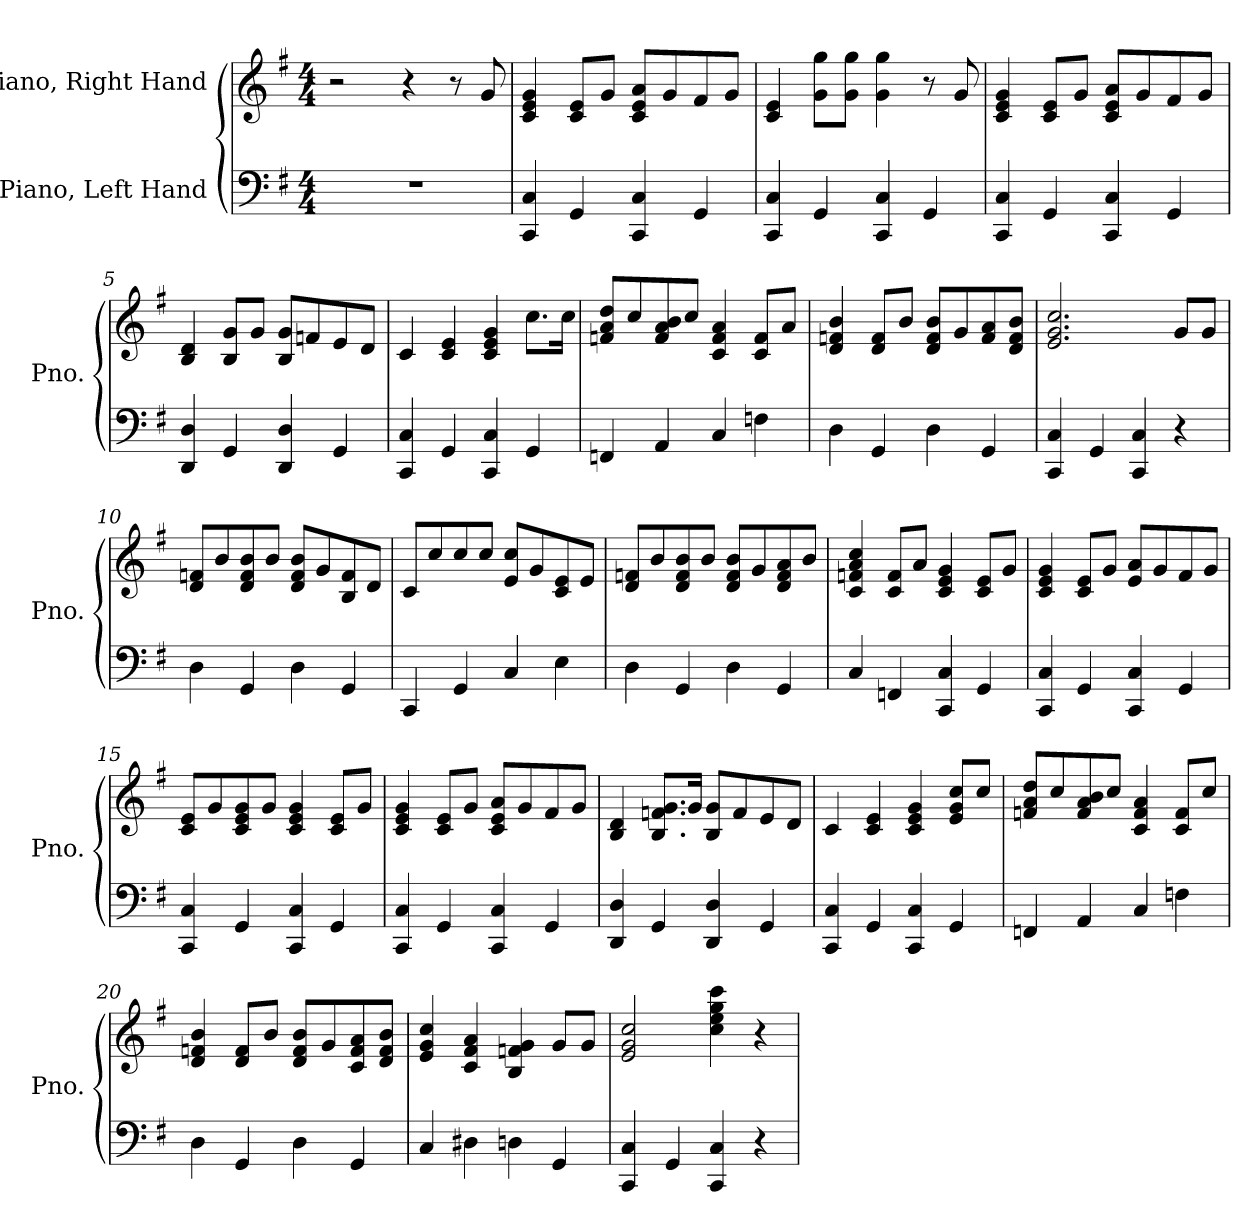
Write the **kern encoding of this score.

**kern	**kern
*part2	*part1
*staff2	*staff1
*I"Piano, Left Hand	*I"Piano, Right Hand
*I'Pno.	*I'Pno.
*clefF4	*clefG2
*k[f#]	*k[f#]
*M4/4	*M4/4
*MM100	*MM100
=1	=1
1r	2r
.	4r
.	8r
.	8g/
=2	=2
4CC/ 4C/	4c/ 4e/ 4g/
4GG/	8c/ 8e/L
.	8g/J
4CC/ 4C/	8c/ 8e/ 8a/L
.	8g/
4GG/	8f#/
.	8g/J
=3	=3
4CC/ 4C/	4c/ 4e/
4GG/	8g\ 8gg\L
.	8g\ 8gg\J
4CC/ 4C/	4g\ 4gg\
4GG/	8r
.	8g/
=4	=4
4CC/ 4C/	4c/ 4e/ 4g/
4GG/	8c/ 8e/L
.	8g/J
4CC/ 4C/	8c/ 8e/ 8a/L
.	8g/
4GG/	8f#/
.	8g/J
!!LO:LB:g=z
=5	=5
4DD/ 4D/	4B/ 4d/
4GG/	8B/ 8g/L
.	8g/J
4DD/ 4D/	8B/ 8g/L
.	8fn/
4GG/	8e/
.	8d/J
=6	=6
4CC/ 4C/	4c/
4GG/	4c/ 4e/
4CC/ 4C/	4c/ 4e/ 4g/
4GG/	8.cc\L
.	16cc\Jk
=7	=7
4FFn/	8fn/ 8a/ 8dd/L
.	8cc/
4AA/	8f/ 8a/ 8b/
.	8cc/J
4C/	4c/ 4f/ 4a/
4Fn\	8c/ 8f/L
.	8a/J
=8	=8
4D\	4d/ 4fn/ 4b/
4GG/	8d/ 8f/L
.	8b/J
4D\	8d/ 8f/ 8b/L
.	8g/
4GG/	8f/ 8a/
.	8d/ 8f/ 8b/J
=9	=9
4CC/ 4C/	2.e/ 2.g/ 2.cc/
4GG/	.
4CC/ 4C/	.
4r	8g/L
.	8g/J
!!LO:LB:g=z
=10	=10
4D\	8d/ 8fn/L
.	8b/
4GG/	8d/ 8f/ 8b/
.	8b/J
4D\	8d/ 8f/ 8b/L
.	8g/
4GG/	8B/ 8f/
.	8d/J
=11	=11
4CC/	8c/L
.	8cc/
4GG/	8cc/
.	8cc/J
4C/	8e/ 8cc/L
.	8g/
4E\	8c/ 8e/
.	8e/J
=12	=12
4D\	8d/ 8fn/L
.	8b/
4GG/	8d/ 8f/ 8b/
.	8b/J
4D\	8d/ 8f/ 8b/L
.	8g/
4GG/	8d/ 8f/ 8a/
.	8b/J
=13	=13
4C/	4c/ 4fn/ 4a/ 4cc/
4FFn/	8c/ 8f/L
.	8a/J
4CC/ 4C/	4c/ 4e/ 4g/
4GG/	8c/ 8e/L
.	8g/J
=14	=14
4CC/ 4C/	4c/ 4e/ 4g/
4GG/	8c/ 8e/L
.	8g/J
4CC/ 4C/	8e/ 8a/L
.	8g/
4GG/	8f#/
.	8g/J
!!LO:LB:g=z
=15	=15
4CC/ 4C/	8c/ 8e/L
.	8g/
4GG/	8c/ 8e/ 8g/
.	8g/J
4CC/ 4C/	4c/ 4e/ 4g/
4GG/	8c/ 8e/L
.	8g/J
=16	=16
4CC/ 4C/	4c/ 4e/ 4g/
4GG/	8c/ 8e/L
.	8g/J
4CC/ 4C/	8c/ 8e/ 8a/L
.	8g/
4GG/	8f#/
.	8g/J
=17	=17
4DD/ 4D/	4B/ 4d/
4GG/	8.B/ 8.fn/ 8.g/L
.	16g/Jk
4DD/ 4D/	8B/ 8g/L
.	8f/
4GG/	8e/
.	8d/J
=18	=18
4CC/ 4C/	4c/
4GG/	4c/ 4e/
4CC/ 4C/	4c/ 4e/ 4g/
4GG/	8e/ 8g/ 8cc/L
.	8cc/J
=19	=19
4FFn/	8fn/ 8a/ 8dd/L
.	8cc/
4AA/	8f/ 8a/ 8b/
.	8cc/J
4C/	4c/ 4f/ 4a/
4Fn\	8c/ 8f/L
.	8cc/J
!!LO:LB:g=z
=20	=20
4D\	4d/ 4fn/ 4b/
4GG/	8d/ 8f/L
.	8b/J
4D\	8d/ 8f/ 8b/L
.	8g/
4GG/	8c/ 8f/ 8a/
.	8d/ 8f/ 8b/J
=21	=21
4C/	4e/ 4g/ 4cc/
4D#X\	4c/ 4f#/ 4a/
4Dn\	4B/ 4fn/ 4g/
4GG/	8g/L
.	8g/J
=22	=22
4CC/ 4C/	2e/ 2g/ 2cc/
4GG/	.
4CC/ 4C/	4cc\ 4ee\ 4gg\ 4ccc\
4r	4r
=	=
*-	*-
